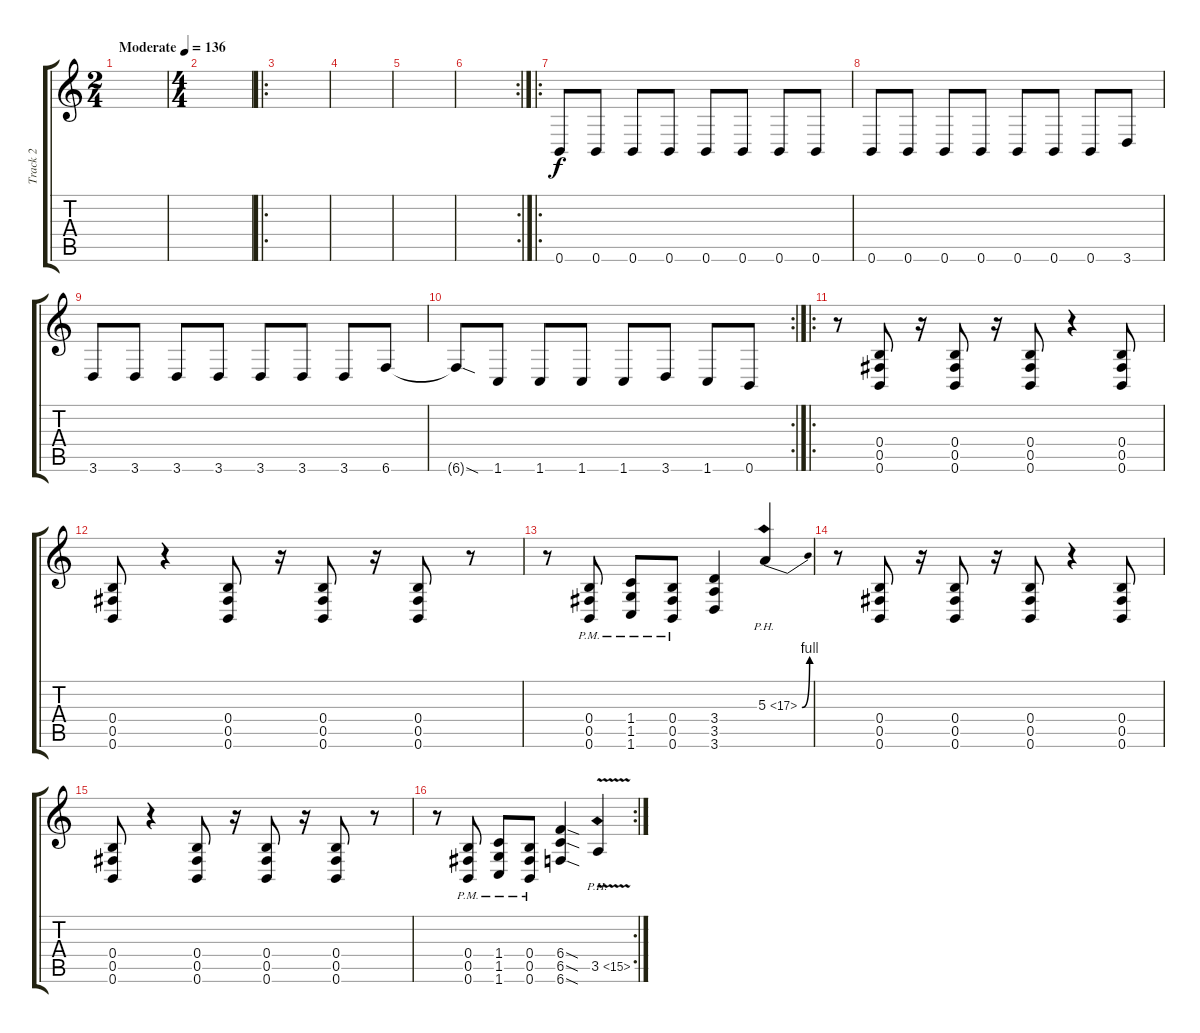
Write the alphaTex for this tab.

\track ("Track 2" "Track 2") {instrument distortionguitar}
\staff {score tabs}
\tuning (Db4 Ab3 E3 B2 Gb2 B1) {hide}
\ts (2 4)
\tempo (136 "Moderate")
\clef g2
\ks c
|
\ts (4 4)
|
\ro
|
|
|
\rc 2
|
\ro
0.6.8 0.6.8 0.6.8 0.6.8 0.6.8 0.6.8 0.6.8 0.6.8 |
0.6.8 0.6.8 0.6.8 0.6.8 0.6.8 0.6.8 0.6.8 3.6.8 |
3.6.8 3.6.8 3.6.8 3.6.8 3.6.8 3.6.8 3.6.8 6.6.8 |
\rc 2
6.6{sod t}.8 1.6.8 1.6.8 1.6.8 1.6.8 3.6.8 1.6.8 0.6.8 |
\ro
r.8 (0.4 0.5 0.6).8 r.16 (0.4 0.5 0.6).8 r.16 (0.4 0.5 0.6).8 r.4 (0.4 0.5 0.6).8 |
(0.4 0.5 0.6).8 r.4 (0.4 0.5 0.6).8 r.16 (0.4 0.5 0.6).8 r.16 (0.4 0.5 0.6).8 r.8 |
r.8 (0.4{pm} 0.5{pm} 0.6{pm}).8 (1.4{pm} 1.5{pm} 1.6{pm}).8 (0.4{pm} 0.5{pm} 0.6{pm}).8 (3.4 3.5 3.6).4 5.3{be (bend 0 0 60 4) ph 12}.4 |
r.8 (0.4 0.5 0.6).8 r.16 (0.4 0.5 0.6).8 r.16 (0.4 0.5 0.6).8 r.4 (0.4 0.5 0.6).8 |
(0.4 0.5 0.6).8 r.4 (0.4 0.5 0.6).8 r.16 (0.4 0.5 0.6).8 r.16 (0.4 0.5 0.6).8 r.8 |
\rc 2
r.8 (0.4{pm} 0.5{pm} 0.6{pm}).8 (1.4{pm} 1.5{pm} 1.6{pm}).8 (0.4{pm} 0.5{pm} 0.6{pm}).8 (6.4{sod} 6.5{sod} 6.6{sod}).4 3.5{ph 12 v}.4
